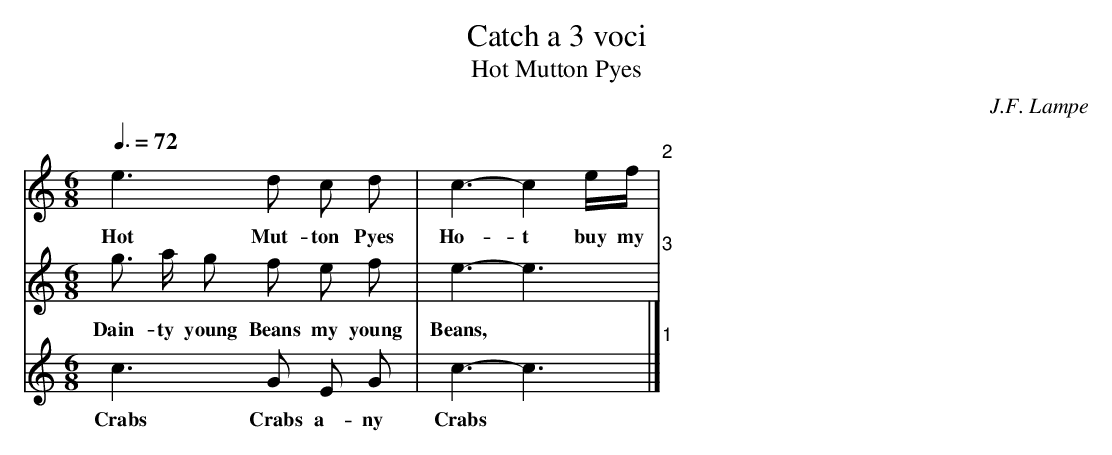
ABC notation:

X:1
T:Catch a 3 voci
T:Hot Mutton Pyes
C:J.F. Lampe
M:6/8
L:1/8
V:1
V:2
V:3
Q:3/8=72
K:C
V:1 e3     d c d|c3- c2 e/f/ "  2" |
w: Hot Mut-ton Pyes Ho-t buy my
V:2 g> a g f e f|e3- e3      "  3" |
w: Dain-ty young Beans my young Beans,
V:3 c3     G E G|c3- c3      "  1"|]
w: Crabs Crabs a-ny Crabs
